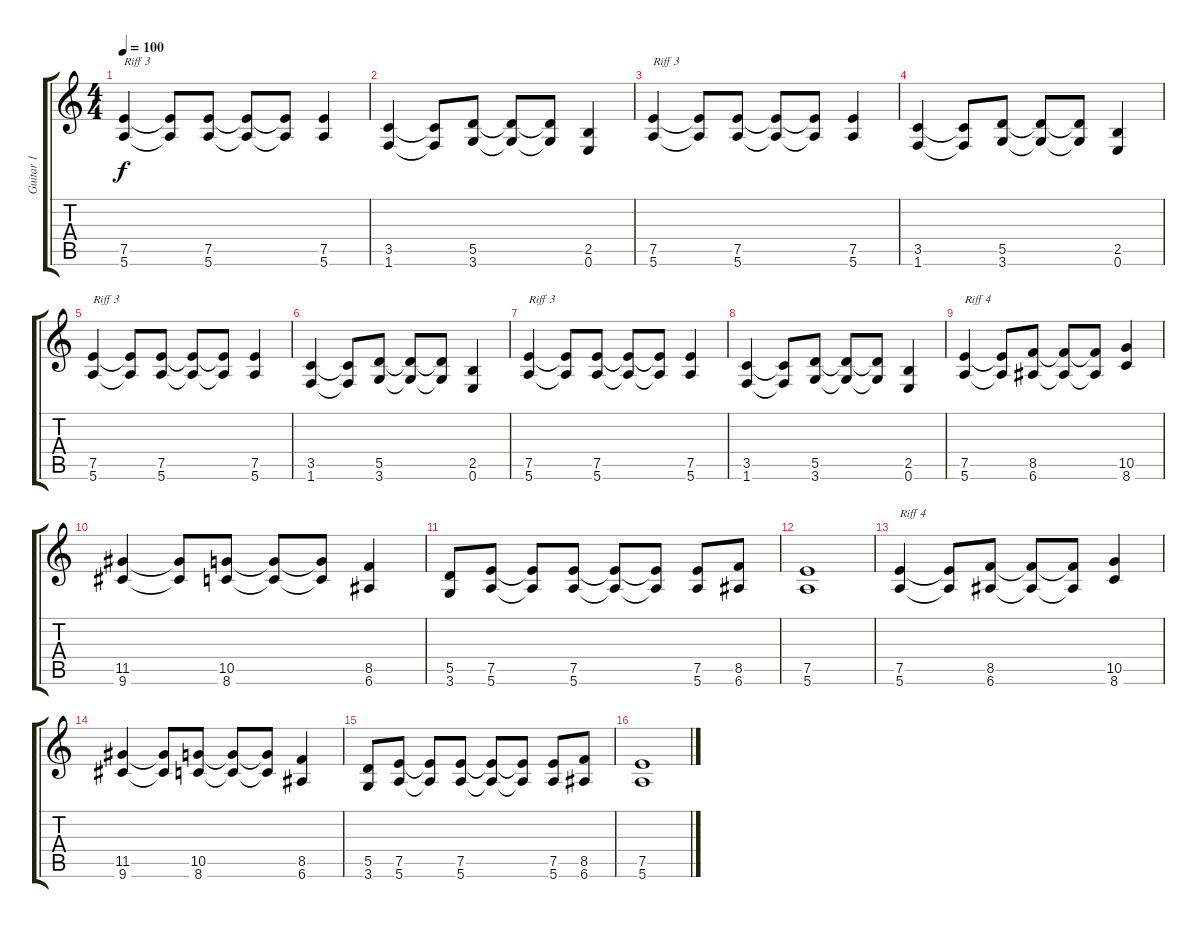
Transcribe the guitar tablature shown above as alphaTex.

\track ("Guitar 1" "Guitar 1") {instrument distortionguitar}
\staff {score tabs}
\tuning (E4 B3 G3 D3 A2 E2) {hide}
\ts (4 4)
\tempo 100
\clef g2
\ks c
(7.5 5.6).4{txt "Riff 3" dy f} (7.5{t} 5.6{t}).8 (7.5 5.6).8 (7.5{t} 5.6{t}).8 (7.5{t} 5.6{t}).8 (7.5 5.6).4 |
(3.5 1.6).4 (3.5{t} 1.6{t}).8 (5.5 3.6).8 (5.5{t} 3.6{t}).8 (5.5{t} 3.6{t}).8 (2.5 0.6).4 |
(7.5 5.6).4{txt "Riff 3"} (7.5{t} 5.6{t}).8 (7.5 5.6).8 (7.5{t} 5.6{t}).8 (7.5{t} 5.6{t}).8 (7.5 5.6).4 |
(3.5 1.6).4 (3.5{t} 1.6{t}).8 (5.5 3.6).8 (5.5{t} 3.6{t}).8 (5.5{t} 3.6{t}).8 (2.5 0.6).4 |
(7.5 5.6).4{txt "Riff 3"} (7.5{t} 5.6{t}).8 (7.5 5.6).8 (7.5{t} 5.6{t}).8 (7.5{t} 5.6{t}).8 (7.5 5.6).4 |
(3.5 1.6).4 (3.5{t} 1.6{t}).8 (5.5 3.6).8 (5.5{t} 3.6{t}).8 (5.5{t} 3.6{t}).8 (2.5 0.6).4 |
(7.5 5.6).4{txt "Riff 3"} (7.5{t} 5.6{t}).8 (7.5 5.6).8 (7.5{t} 5.6{t}).8 (7.5{t} 5.6{t}).8 (7.5 5.6).4 |
(3.5 1.6).4 (3.5{t} 1.6{t}).8 (5.5 3.6).8 (5.5{t} 3.6{t}).8 (5.5{t} 3.6{t}).8 (2.5 0.6).4 |
(7.5 5.6).4{txt "Riff 4"} (7.5{t} 5.6{t}).8 (8.5 6.6).8 (8.5{t} 6.6{t}).8 (8.5{t} 6.6{t}).8 (10.5 8.6).4 |
(11.5 9.6).4 (11.5{t} 9.6{t}).8 (10.5 8.6).8 (10.5{t} 8.6{t}).8 (10.5{t} 8.6{t}).8 (8.5 6.6).4 |
(5.5 3.6).8 (7.5 5.6).8 (7.5{t} 5.6{t}).8 (7.5 5.6).8 (7.5{t} 5.6{t}).8 (7.5{t} 5.6{t}).8 (7.5 5.6).8 (8.5 6.6).8 |
(7.5 5.6).1 |
(7.5 5.6).4{txt "Riff 4"} (7.5{t} 5.6{t}).8 (8.5 6.6).8 (8.5{t} 6.6{t}).8 (8.5{t} 6.6{t}).8 (10.5 8.6).4 |
(11.5 9.6).4 (11.5{t} 9.6{t}).8 (10.5 8.6).8 (10.5{t} 8.6{t}).8 (10.5{t} 8.6{t}).8 (8.5 6.6).4 |
(5.5 3.6).8 (7.5 5.6).8 (7.5{t} 5.6{t}).8 (7.5 5.6).8 (7.5{t} 5.6{t}).8 (7.5{t} 5.6{t}).8 (7.5 5.6).8 (8.5 6.6).8 |
(7.5 5.6).1
